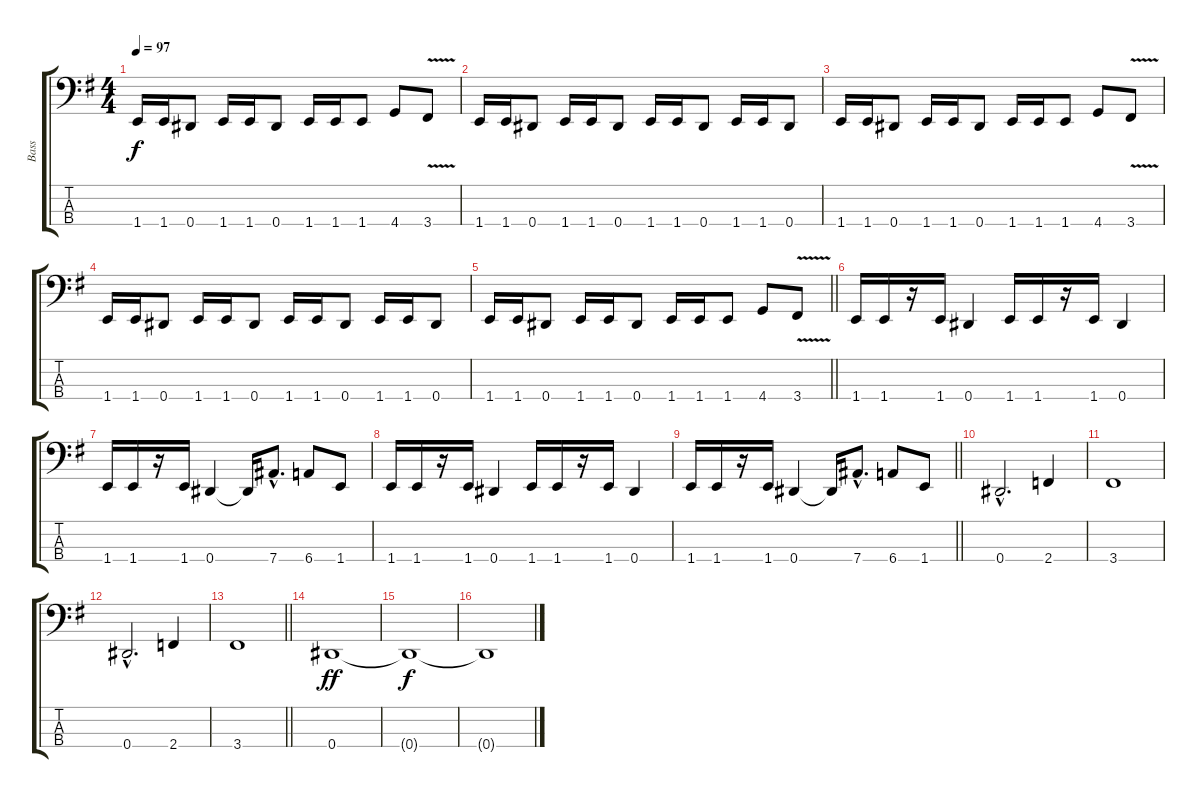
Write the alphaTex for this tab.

\track ("Bass" "Bass") {instrument electricbasspick}
\staff {score tabs}
\tuning (Gb2 Db2 Ab1 Eb1) {hide}
\ts (4 4)
\tempo 97
\clef f4
\ks eminor
1.4.16{dy f} 1.4.16 0.4.8 1.4.16 1.4.16 0.4.8 1.4.16 1.4.16 1.4.8 4.4.8 3.4{v}.8 |
1.4.16 1.4.16 0.4.8 1.4.16 1.4.16 0.4.8 1.4.16 1.4.16 0.4.8 1.4.16 1.4.16 0.4.8 |
1.4.16 1.4.16 0.4.8 1.4.16 1.4.16 0.4.8 1.4.16 1.4.16 1.4.8 4.4.8 3.4{v}.8 |
1.4.16 1.4.16 0.4.8 1.4.16 1.4.16 0.4.8 1.4.16 1.4.16 0.4.8 1.4.16 1.4.16 0.4.8 |
\barLineRight lightlight
1.4.16 1.4.16 0.4.8 1.4.16 1.4.16 0.4.8 1.4.16 1.4.16 1.4.8 4.4.8 3.4{v}.8 |
1.4.16 1.4.16 r.16 1.4.16 0.4.4 1.4.16 1.4.16 r.16 1.4.16 0.4.4 |
1.4.16 1.4.16 r.16 1.4.16 0.4.4 0.4{t}.16 7.4{hac}.8{d} 6.4.8 1.4.8 |
1.4.16 1.4.16 r.16 1.4.16 0.4.4 1.4.16 1.4.16 r.16 1.4.16 0.4.4 |
\barLineRight lightlight
1.4.16 1.4.16 r.16 1.4.16 0.4.4 0.4{t}.16 7.4{hac}.8{d} 6.4.8 1.4.8 |
0.4{hac}.2{d} 2.4.4 |
3.4.1 |
0.4{hac}.2{d} 2.4.4 |
\barLineRight lightlight
3.4.1 |
0.4.1{dy ff} |
0.4{t}.1{dy f} |
0.4{t}.1
